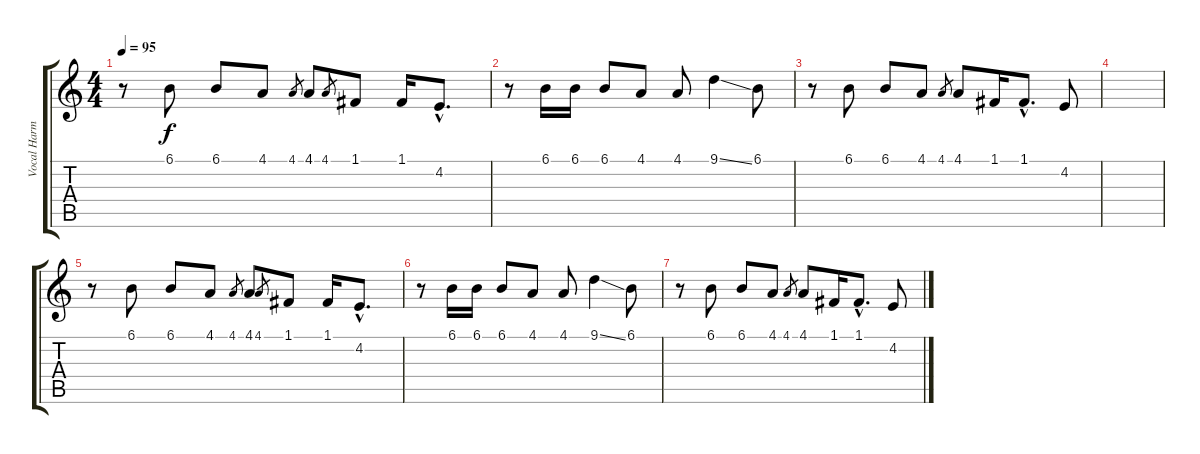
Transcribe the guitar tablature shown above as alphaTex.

\track ("Vocal Harmony" "Vocal Harm") {instrument lead2sawtooth}
\staff {score tabs}
\tuning (F4 C4 Ab3 Eb3 Bb2 Eb2) {hide}
\ts (4 4)
\tempo 95
\clef g2
\ks c
r.8{dy f} 6.1.8 6.1.8 4.1.8 4.1.8{gr} 4.1.8 4.1.8{gr} 1.1.8 1.1.16 4.2{hac}.8{d} |
r.8 6.1.16 6.1.16 6.1.8 4.1.8 4.1.8 9.1{ss}.4 6.1.8 |
r.8 6.1.8 6.1.8 4.1.8 4.1.8{gr} 4.1.8 1.1.16 1.1{hac}.8{d} 4.2.8 |
|
r.8 6.1.8 6.1.8 4.1.8 4.1.8{gr} 4.1.8 4.1.8{gr} 1.1.8 1.1.16 4.2{hac}.8{d} |
r.8 6.1.16 6.1.16 6.1.8 4.1.8 4.1.8 9.1{ss}.4 6.1.8 |
r.8 6.1.8 6.1.8 4.1.8 4.1.8{gr} 4.1.8 1.1.16 1.1{hac}.8{d} 4.2.8
